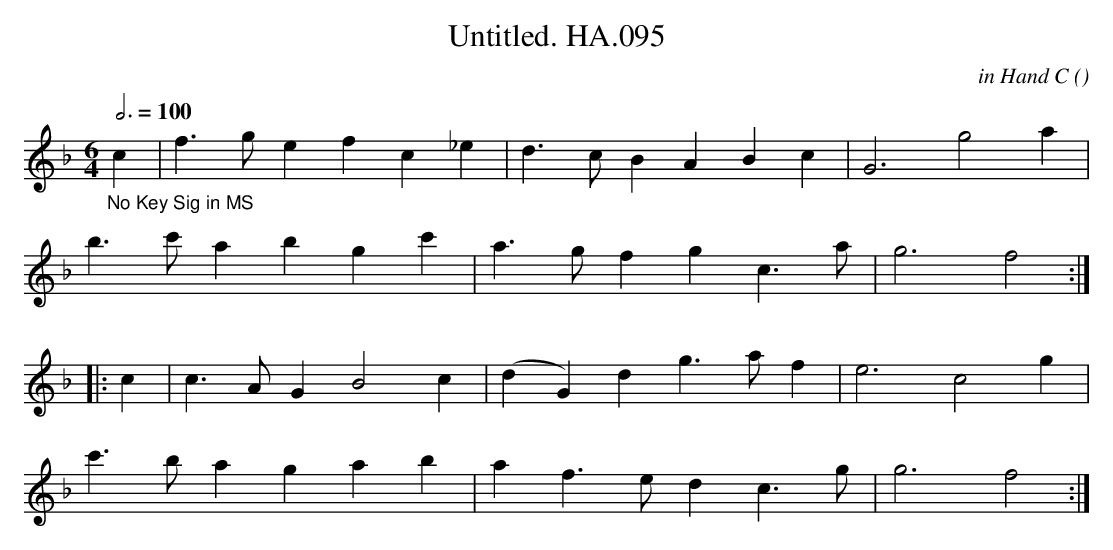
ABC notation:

X:1
T:Untitled. HA.095
M:6/4
L:1/4
Q:3/4=100
C:in Hand C
O:
K:F
"_No Key Sig in MS"c|f>ge fc_e|d>cB ABc|G3 g2a|
b>c'a bgc'|a>gf gc>a|g3f2:|
|:c|c>AG B2c|(dG)d g>af|e3c2g|
c'>ba gab|af>e dc>g|g3f2:|
